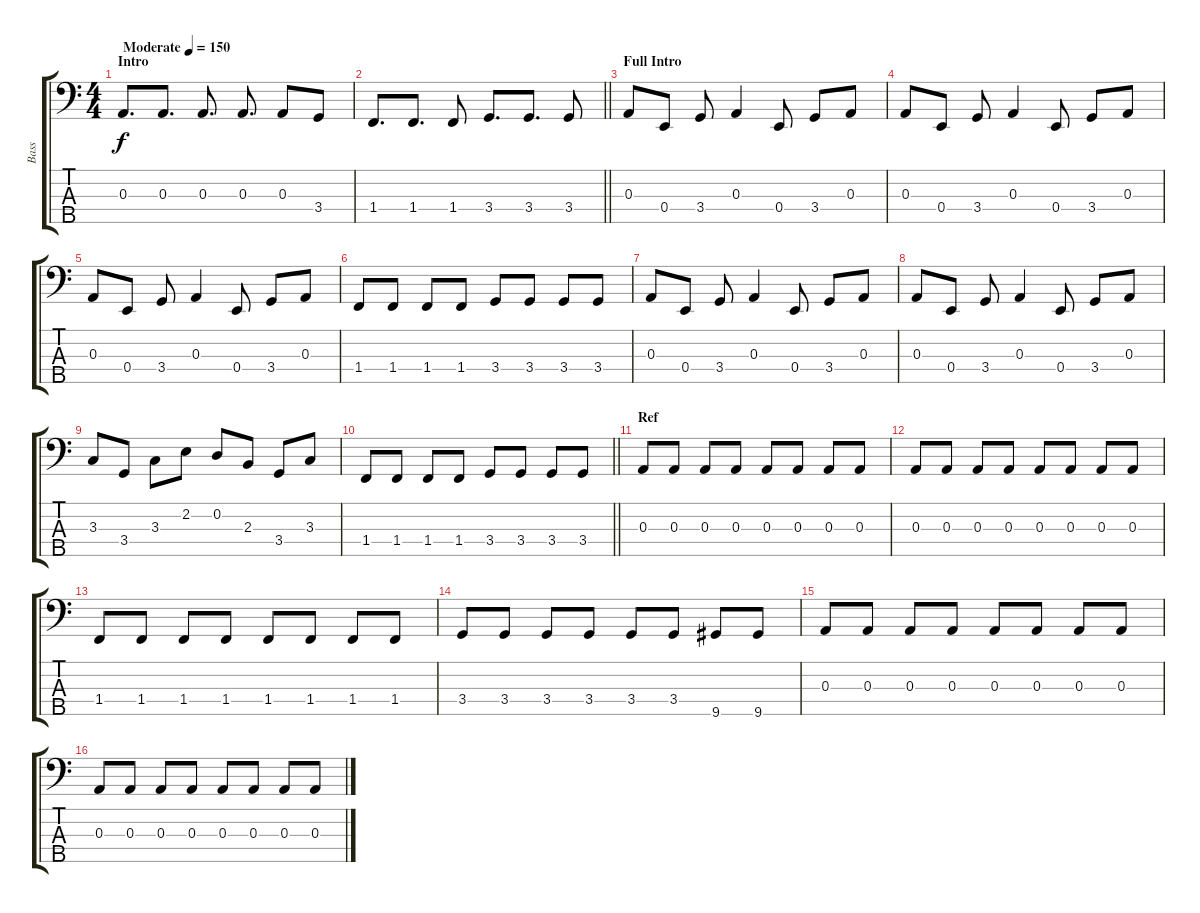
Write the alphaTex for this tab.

\track ("Bass" "Bass") {instrument electricbassfinger}
\staff {score tabs}
\tuning (G2 D2 A1 E1 B0) {hide}
\ts (4 4)
\section ("" "Intro")
\tempo (150 "Moderate")
\clef f4
\ks c
0.3.8{d dy f instrument electricbassfinger} 0.3.8{d} 0.3.8{d} 0.3.8{d} 0.3.8 3.4.8 |
\barLineRight lightlight
1.4.8{d} 1.4.8{d} 1.4.8 3.4.8{d} 3.4.8{d} 3.4.8 |
\section ("" "Full Intro")
0.3.8 0.4.8 3.4.8 0.3.4 0.4.8 3.4.8 0.3.8 |
0.3.8 0.4.8 3.4.8 0.3.4 0.4.8 3.4.8 0.3.8 |
0.3.8 0.4.8 3.4.8 0.3.4 0.4.8 3.4.8 0.3.8 |
1.4.8 1.4.8 1.4.8 1.4.8 3.4.8 3.4.8 3.4.8 3.4.8 |
0.3.8 0.4.8 3.4.8 0.3.4 0.4.8 3.4.8 0.3.8 |
0.3.8 0.4.8 3.4.8 0.3.4 0.4.8 3.4.8 0.3.8 |
3.3.8 3.4.8 3.3.8 2.2.8 0.2.8 2.3.8 3.4.8 3.3.8 |
\barLineRight lightlight
1.4.8 1.4.8 1.4.8 1.4.8 3.4.8 3.4.8 3.4.8 3.4.8 |
\section ("" "Ref")
0.3.8 0.3.8 0.3.8 0.3.8 0.3.8 0.3.8 0.3.8 0.3.8 |
0.3.8 0.3.8 0.3.8 0.3.8 0.3.8 0.3.8 0.3.8 0.3.8 |
1.4.8 1.4.8 1.4.8 1.4.8 1.4.8 1.4.8 1.4.8 1.4.8 |
3.4.8 3.4.8 3.4.8 3.4.8 3.4.8 3.4.8 9.5.8 9.5.8 |
0.3.8 0.3.8 0.3.8 0.3.8 0.3.8 0.3.8 0.3.8 0.3.8 |
0.3.8 0.3.8 0.3.8 0.3.8 0.3.8 0.3.8 0.3.8 0.3.8
